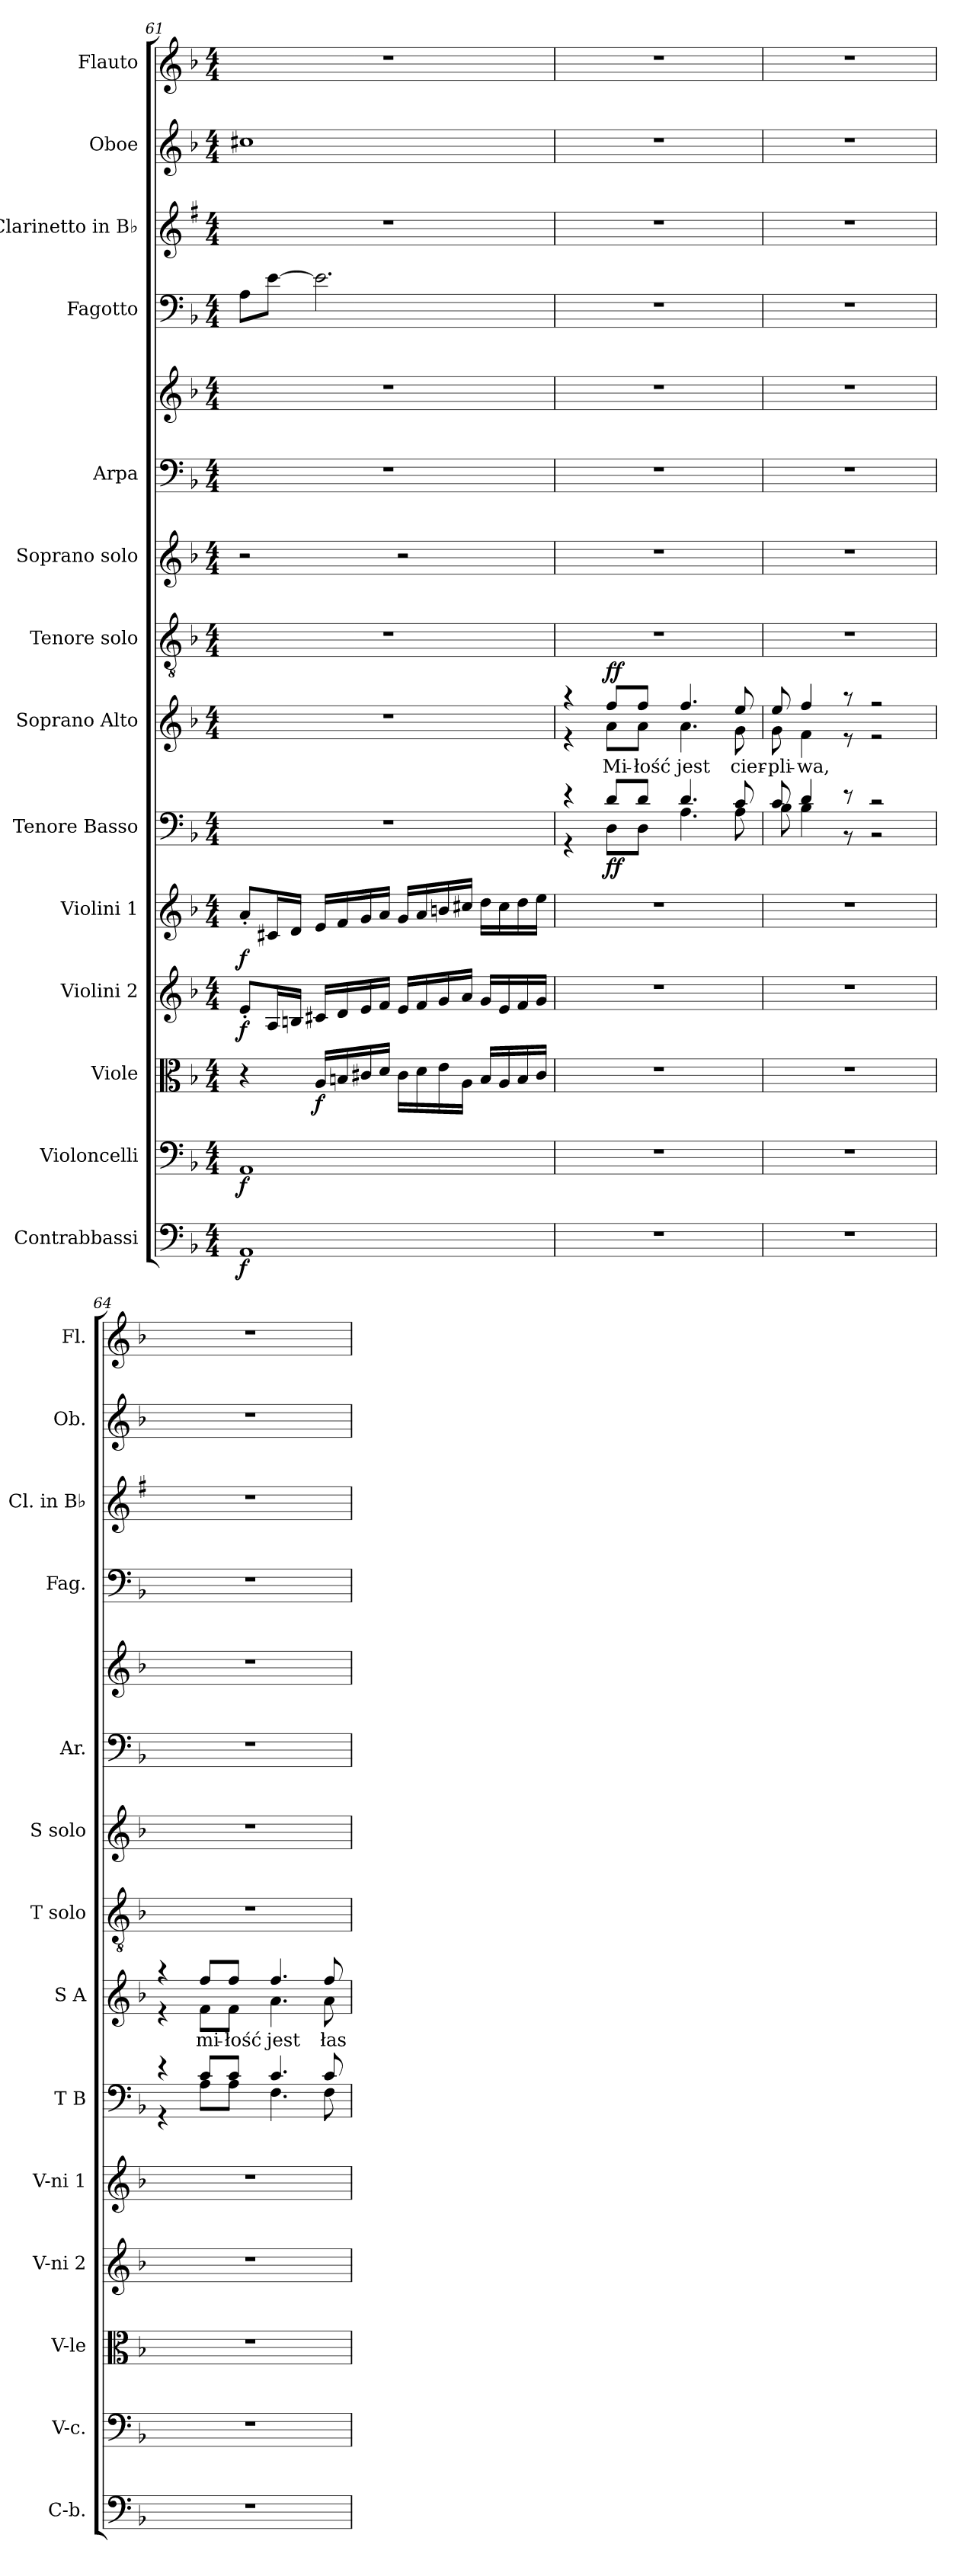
**kern	**dynam	**kern	**dynam	**kern	**dynam	**kern	**dynam	**kern	**dynam	**kern	**dynam	**kern	**text	**dynam	**kern	**kern	**kern	**kern	**kern	**kern	**kern	**kern
*part14	*part14	*part13	*part13	*part12	*part12	*part11	*part11	*part10	*part10	*part9	*part9	*part8	*part8	*part8	*part7	*part6	*part5	*part5	*part4	*part3	*part2	*part1
*staff15	*staff15	*staff14	*staff14	*staff13	*staff13	*staff12	*staff12	*staff11	*staff11	*staff10	*staff10	*staff9	*staff9	*staff9	*staff8	*staff7	*staff6	*staff5	*staff4	*staff3	*staff2	*staff1
*I"Contrabbassi	*	*I"Violoncelli	*	*I"Viole	*	*I"Violini 2	*	*I"Violini 1	*	*I"Tenore Basso	*	*I"Soprano Alto	*	*	*I"Tenore solo	*I"Soprano solo	*I"Arpa	*	*I"Fagotto	*I"Clarinetto in B♭	*I"Oboe	*I"Flauto
*I'C-b.	*	*I'V-c.	*	*I'V-le	*	*I'V-ni 2	*	*I'V-ni 1	*	*I'T B	*	*I'S A	*	*	*I'T solo	*I'S solo	*I'Ar.	*	*I'Fag.	*I'Cl. in B♭	*I'Ob.	*I'Fl.
*clefF4	*	*clefF4	*	*clefC3	*	*clefG2	*	*clefG2	*	*clefF4	*	*clefG2	*	*	*clefGv2	*clefG2	*clefF4	*clefG2	*clefF4	*clefG2	*clefG2	*clefG2
*	*	*	*	*	*	*	*	*	*	*	*	*	*	*	*	*	*	*	*	*ITrd1c2	*	*
*k[b-]	*	*k[b-]	*	*k[b-]	*	*k[b-]	*	*k[b-]	*	*k[b-]	*	*k[b-]	*	*	*k[b-]	*k[b-]	*k[b-]	*k[b-]	*k[b-]	*k[b-]	*k[b-]	*k[b-]
*M4/4	*	*M4/4	*	*M4/4	*	*M4/4	*	*M4/4	*	*M4/4	*	*M4/4	*	*	*M4/4	*M4/4	*M4/4	*M4/4	*M4/4	*M4/4	*M4/4	*M4/4
=61	=61	=61	=61	=61	=61	=61	=61	=61	=61	=61	=61	=61	=61	=61	=61	=61	=61	=61	=61	=61	=61	=61
1AA	f	1AA	f	4r	.	8e'L	f	8a'L	f	1r	.	1r	.	.	1r	2r	1r	1r	8AL	1r	1cc#X	1r
.	.	.	.	.	.	16AL	.	16c#XL	.	.	.	.	.	.	.	.	.	.	[8eJ	.	.	.
.	.	.	.	.	.	16BnJJ	.	16dJJ	.	.	.	.	.	.	.	.	.	.	.	.	.	.
.	.	.	.	16ALL	f	16c#XLL	.	16eLL	.	.	.	.	.	.	.	.	.	.	2.e]	.	.	.
.	.	.	.	16Bn	.	16d	.	16f	.	.	.	.	.	.	.	.	.	.	.	.	.	.
.	.	.	.	16c#X	.	16e	.	16g	.	.	.	.	.	.	.	.	.	.	.	.	.	.
.	.	.	.	16dJJ	.	16fJJ	.	16aJJ	.	.	.	.	.	.	.	.	.	.	.	.	.	.
.	.	.	.	16c#LL	.	16eLL	.	16gLL	.	.	.	.	.	.	.	2r	.	.	.	.	.	.
.	.	.	.	16d	.	16f	.	16a	.	.	.	.	.	.	.	.	.	.	.	.	.	.
.	.	.	.	16e	.	16g	.	16bn	.	.	.	.	.	.	.	.	.	.	.	.	.	.
.	.	.	.	16AJJ	.	16aJJ	.	16cc#XJJ	.	.	.	.	.	.	.	.	.	.	.	.	.	.
.	.	.	.	16BLL	.	16gLL	.	16ddLL	.	.	.	.	.	.	.	.	.	.	.	.	.	.
.	.	.	.	16A	.	16e	.	16cc#	.	.	.	.	.	.	.	.	.	.	.	.	.	.
.	.	.	.	16B	.	16f	.	16dd	.	.	.	.	.	.	.	.	.	.	.	.	.	.
.	.	.	.	16c#JJ	.	16gJJ	.	16eeJJ	.	.	.	.	.	.	.	.	.	.	.	.	.	.
=62	=62	=62	=62	=62	=62	=62	=62	=62	=62	=62	=62	=62	=62	=62	=62	=62	=62	=62	=62	=62	=62	=62
*	*	*	*	*	*	*	*	*	*	*^	*	*^	*	*	*	*	*	*	*	*	*	*
1r	.	1r	.	1r	.	1r	.	1r	.	4r	4r	.	4r	4r	.	.	1r	1r	1r	1r	1r	1r	1r	1r
!	!	!	!	!	!	!	!	!	!	!	!	!	!	!	!	!LO:DY:a	!	!	!	!	!	!	!	!
.	.	.	.	.	.	.	.	.	.	8dL	8DL	ff	8ffL	8aL	Mi-	ff	.	.	.	.	.	.	.	.
.	.	.	.	.	.	.	.	.	.	8dJ	8DJ	.	8ffJ	8aJ	-łość	.	.	.	.	.	.	.	.	.
.	.	.	.	.	.	.	.	.	.	4.d	4.A	.	4.ff	4.a	jest	.	.	.	.	.	.	.	.	.
.	.	.	.	.	.	.	.	.	.	8c	8A	.	8ee	8g	cier-	.	.	.	.	.	.	.	.	.
=63	=63	=63	=63	=63	=63	=63	=63	=63	=63	=63	=63	=63	=63	=63	=63	=63	=63	=63	=63	=63	=63	=63	=63	=63
1r	.	1r	.	1r	.	1r	.	1r	.	8c	8B-	.	8ee	8g	-pli-	.	1r	1r	1r	1r	1r	1r	1r	1r
.	.	.	.	.	.	.	.	.	.	4d	4B-	.	4ff	4f	-wa,	.	.	.	.	.	.	.	.	.
.	.	.	.	.	.	.	.	.	.	8r	8r	.	8r	8r	.	.	.	.	.	.	.	.	.	.
.	.	.	.	.	.	.	.	.	.	2r	2r	.	2r	2r	.	.	.	.	.	.	.	.	.	.
=64	=64	=64	=64	=64	=64	=64	=64	=64	=64	=64	=64	=64	=64	=64	=64	=64	=64	=64	=64	=64	=64	=64	=64	=64
1r	.	1r	.	1r	.	1r	.	1r	.	4r	4r	.	4r	4r	.	.	1r	1r	1r	1r	1r	1r	1r	1r
.	.	.	.	.	.	.	.	.	.	8cL	8AL	.	8ffL	8fL	mi-	.	.	.	.	.	.	.	.	.
.	.	.	.	.	.	.	.	.	.	8cJ	8AJ	.	8ffJ	8fJ	-łość	.	.	.	.	.	.	.	.	.
.	.	.	.	.	.	.	.	.	.	4.c	4.F	.	4.ff	4.a	jest	.	.	.	.	.	.	.	.	.
.	.	.	.	.	.	.	.	.	.	8c	8F	.	8ff	8a	łas-	.	.	.	.	.	.	.	.	.
*	*	*	*	*	*	*	*	*	*	*v	*v	*	*	*	*	*	*	*	*	*	*	*	*	*
*	*	*	*	*	*	*	*	*	*	*	*	*v	*v	*	*	*	*	*	*	*	*	*	*
=	=	=	=	=	=	=	=	=	=	=	=	=	=	=	=	=	=	=	=	=	=	=
*-	*-	*-	*-	*-	*-	*-	*-	*-	*-	*-	*-	*-	*-	*-	*-	*-	*-	*-	*-	*-	*-	*-
